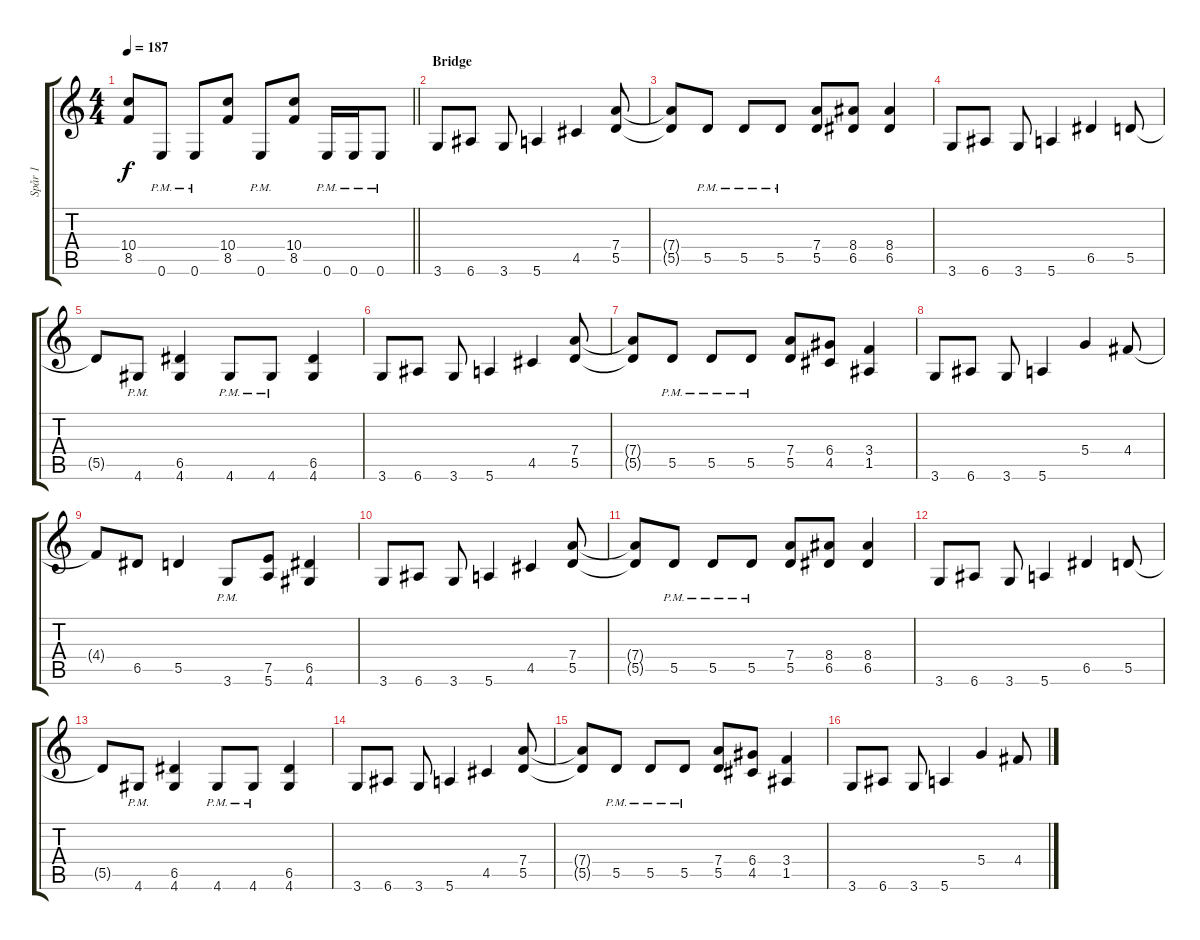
\track ("Spår 1" "Spår 1") {instrument acousticguitarsteel}
\staff {score tabs}
\tuning (E4 B3 G3 D3 A2 E2) {hide}
\ts (4 4)
\tempo 187
\clef g2
\barLineRight lightlight
\ks c
(10.4 8.5).8{dy f} 0.6{pm}.8 0.6{pm}.8 (10.4 8.5).8 0.6{pm}.8 (10.4 8.5).8 0.6{pm}.16 0.6{pm}.16 0.6{pm}.8 |
\section ("" "Bridge")
3.6.8 6.6.8 3.6.8 5.6.4 4.5.4 (7.4 5.5).8 |
(7.4{t} 5.5{t}).8 5.5{pm}.8 5.5{pm}.8 5.5{pm}.8 (7.4 5.5).8 (8.4 6.5).8 (8.4 6.5).4 |
3.6.8 6.6.8 3.6.8 5.6.4 6.5.4 5.5.8 |
5.5{t}.8 4.6{pm}.8 (6.5 4.6).4 4.6{pm}.8 4.6{pm}.8 (6.5 4.6).4 |
3.6.8 6.6.8 3.6.8 5.6.4 4.5.4 (7.4 5.5).8 |
(7.4{t} 5.5{t}).8 5.5{pm}.8 5.5{pm}.8 5.5{pm}.8 (7.4 5.5).8 (6.4 4.5).8 (3.4 1.5).4 |
3.6.8 6.6.8 3.6.8 5.6.4 5.4.4 4.4.8 |
4.4{t}.8 6.5.8 5.5.4 3.6{pm}.8 (7.5 5.6).8 (6.5 4.6).4 |
3.6.8 6.6.8 3.6.8 5.6.4 4.5.4 (7.4 5.5).8 |
(7.4{t} 5.5{t}).8 5.5{pm}.8 5.5{pm}.8 5.5{pm}.8 (7.4 5.5).8 (8.4 6.5).8 (8.4 6.5).4 |
3.6.8 6.6.8 3.6.8 5.6.4 6.5.4 5.5.8 |
5.5{t}.8 4.6{pm}.8 (6.5 4.6).4 4.6{pm}.8 4.6{pm}.8 (6.5 4.6).4 |
3.6.8 6.6.8 3.6.8 5.6.4 4.5.4 (7.4 5.5).8 |
(7.4{t} 5.5{t}).8 5.5{pm}.8 5.5{pm}.8 5.5{pm}.8 (7.4 5.5).8 (6.4 4.5).8 (3.4 1.5).4 |
3.6.8 6.6.8 3.6.8 5.6.4 5.4.4 4.4.8
